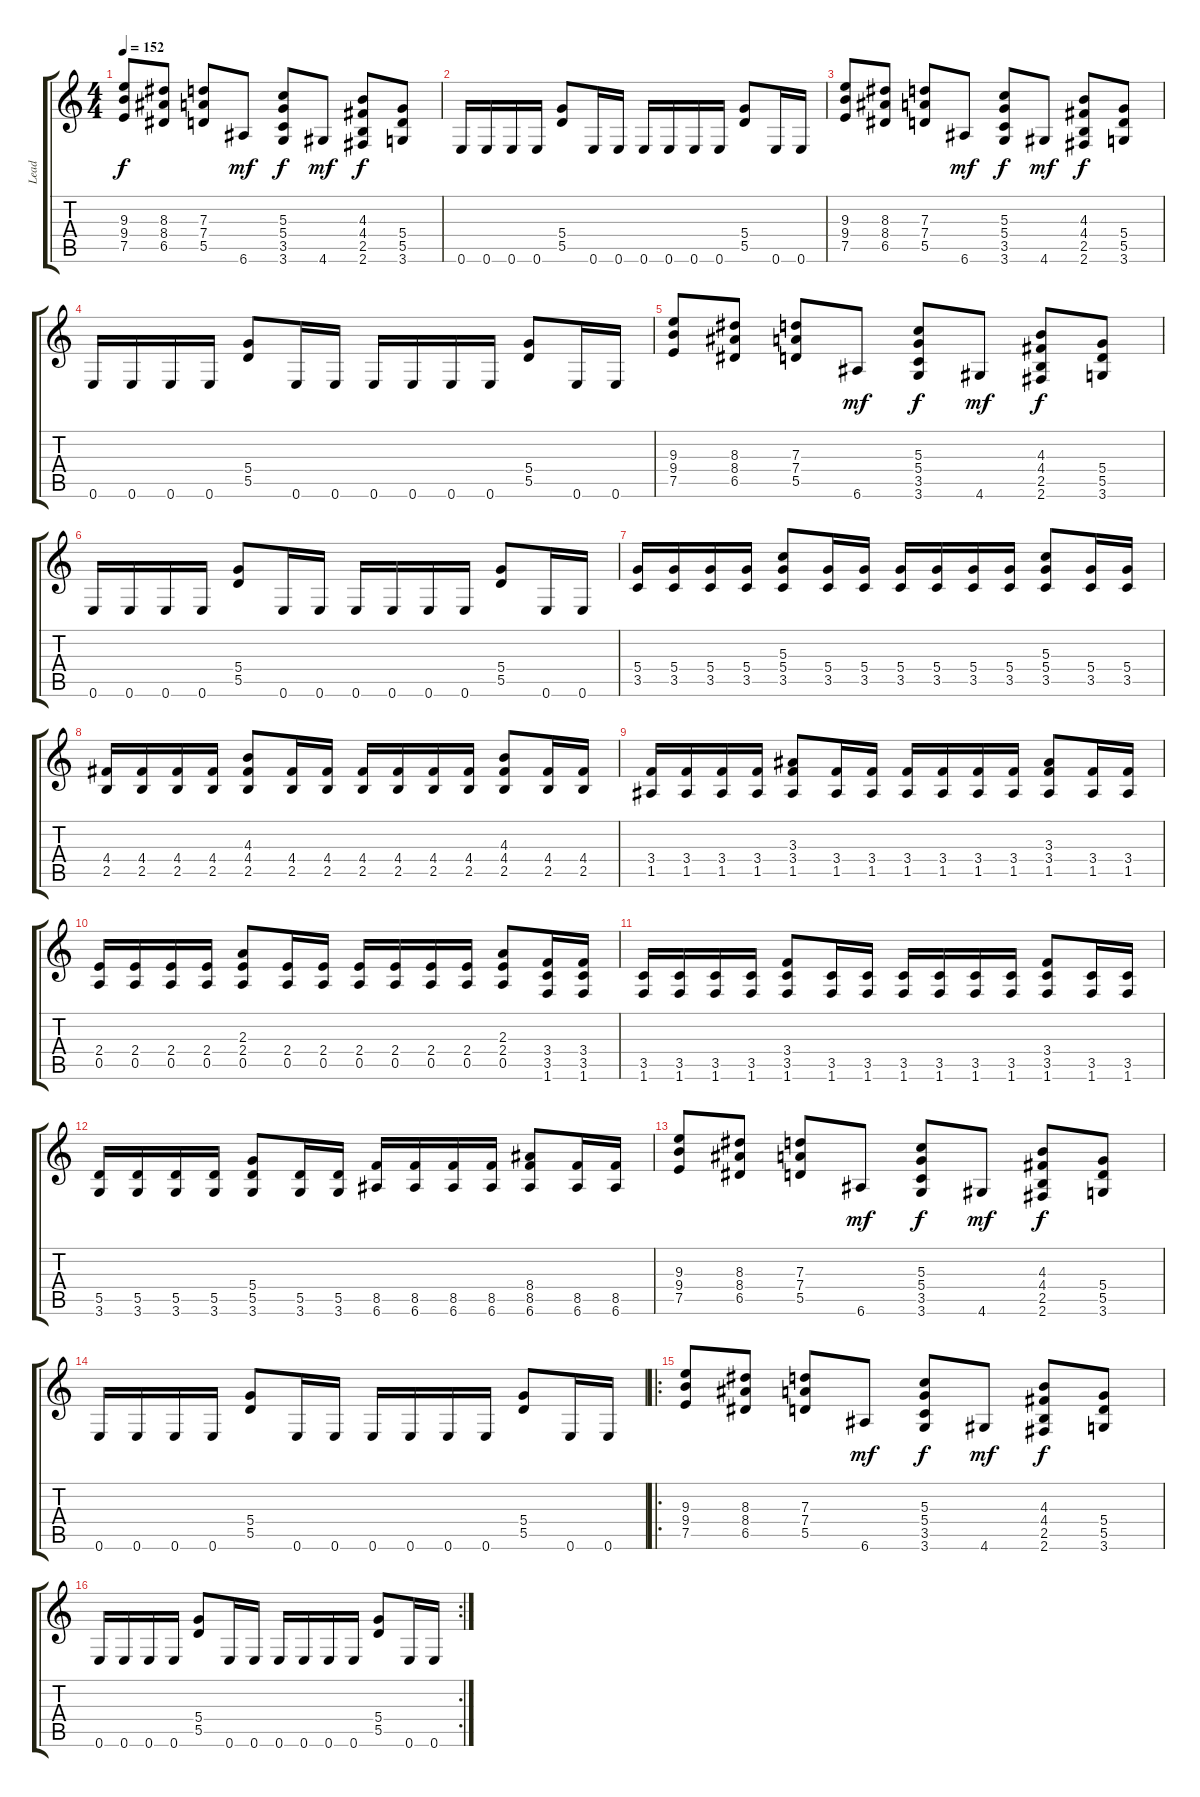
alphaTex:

\track ("Lead" "Lead") {instrument overdrivenguitar}
\staff {score tabs}
\tuning (E4 B3 G3 D3 A2 E2) {hide}
\ts (4 4)
\tempo 152
\clef g2
\ks c
(9.3 9.4 7.5).8{dy f} (8.3 8.4 6.5).8 (7.3 7.4 5.5).8 6.6.8{dy mf} (5.3 5.4 3.5 3.6).8{dy f} 4.6.8{dy mf} (4.3 4.4 2.5 2.6).8{dy f} (5.4 5.5 3.6).8 |
0.6.16 0.6.16 0.6.16 0.6.16 (5.4 5.5).8 0.6.16 0.6.16 0.6.16 0.6.16 0.6.16 0.6.16 (5.4 5.5).8 0.6.16 0.6.16 |
(9.3 9.4 7.5).8 (8.3 8.4 6.5).8 (7.3 7.4 5.5).8 6.6.8{dy mf} (5.3 5.4 3.5 3.6).8{dy f} 4.6.8{dy mf} (4.3 4.4 2.5 2.6).8{dy f} (5.4 5.5 3.6).8 |
0.6.16 0.6.16 0.6.16 0.6.16 (5.4 5.5).8 0.6.16 0.6.16 0.6.16 0.6.16 0.6.16 0.6.16 (5.4 5.5).8 0.6.16 0.6.16 |
(9.3 9.4 7.5).8 (8.3 8.4 6.5).8 (7.3 7.4 5.5).8 6.6.8{dy mf} (5.3 5.4 3.5 3.6).8{dy f} 4.6.8{dy mf} (4.3 4.4 2.5 2.6).8{dy f} (5.4 5.5 3.6).8 |
0.6.16 0.6.16 0.6.16 0.6.16 (5.4 5.5).8 0.6.16 0.6.16 0.6.16 0.6.16 0.6.16 0.6.16 (5.4 5.5).8 0.6.16 0.6.16 |
(5.4 3.5).16 (5.4 3.5).16 (5.4 3.5).16 (5.4 3.5).16 (5.3 5.4 3.5).8 (5.4 3.5).16 (5.4 3.5).16 (5.4 3.5).16 (5.4 3.5).16 (5.4 3.5).16 (5.4 3.5).16 (5.3 5.4 3.5).8 (5.4 3.5).16 (5.4 3.5).16 |
(4.4 2.5).16 (4.4 2.5).16 (4.4 2.5).16 (4.4 2.5).16 (4.3 4.4 2.5).8 (4.4 2.5).16 (4.4 2.5).16 (4.4 2.5).16 (4.4 2.5).16 (4.4 2.5).16 (4.4 2.5).16 (4.3 4.4 2.5).8 (4.4 2.5).16 (4.4 2.5).16 |
(3.4 1.5).16 (3.4 1.5).16 (3.4 1.5).16 (3.4 1.5).16 (3.3 3.4 1.5).8 (3.4 1.5).16 (3.4 1.5).16 (3.4 1.5).16 (3.4 1.5).16 (3.4 1.5).16 (3.4 1.5).16 (3.3 3.4 1.5).8 (3.4 1.5).16 (3.4 1.5).16 |
(2.4 0.5).16 (2.4 0.5).16 (2.4 0.5).16 (2.4 0.5).16 (2.3 2.4 0.5).8 (2.4 0.5).16 (2.4 0.5).16 (2.4 0.5).16 (2.4 0.5).16 (2.4 0.5).16 (2.4 0.5).16 (2.3 2.4 0.5).8 (3.4 3.5 1.6).16 (3.4 3.5 1.6).16 |
(3.5 1.6).16 (3.5 1.6).16 (3.5 1.6).16 (3.5 1.6).16 (3.4 3.5 1.6).8 (3.5 1.6).16 (3.5 1.6).16 (3.5 1.6).16 (3.5 1.6).16 (3.5 1.6).16 (3.5 1.6).16 (3.4 3.5 1.6).8 (3.5 1.6).16 (3.5 1.6).16 |
(5.5 3.6).16 (5.5 3.6).16 (5.5 3.6).16 (5.5 3.6).16 (5.4 5.5 3.6).8 (5.5 3.6).16 (5.5 3.6).16 (8.5 6.6).16 (8.5 6.6).16 (8.5 6.6).16 (8.5 6.6).16 (8.4 8.5 6.6).8 (8.5 6.6).16 (8.5 6.6).16 |
(9.3 9.4 7.5).8 (8.3 8.4 6.5).8 (7.3 7.4 5.5).8 6.6.8{dy mf} (5.3 5.4 3.5 3.6).8{dy f} 4.6.8{dy mf} (4.3 4.4 2.5 2.6).8{dy f} (5.4 5.5 3.6).8 |
0.6.16 0.6.16 0.6.16 0.6.16 (5.4 5.5).8 0.6.16 0.6.16 0.6.16 0.6.16 0.6.16 0.6.16 (5.4 5.5).8 0.6.16 0.6.16 |
\ro
(9.3 9.4 7.5).8 (8.3 8.4 6.5).8 (7.3 7.4 5.5).8 6.6.8{dy mf} (5.3 5.4 3.5 3.6).8{dy f} 4.6.8{dy mf} (4.3 4.4 2.5 2.6).8{dy f} (5.4 5.5 3.6).8 |
\rc 2
0.6.16 0.6.16 0.6.16 0.6.16 (5.4 5.5).8 0.6.16 0.6.16 0.6.16 0.6.16 0.6.16 0.6.16 (5.4 5.5).8 0.6.16 0.6.16
